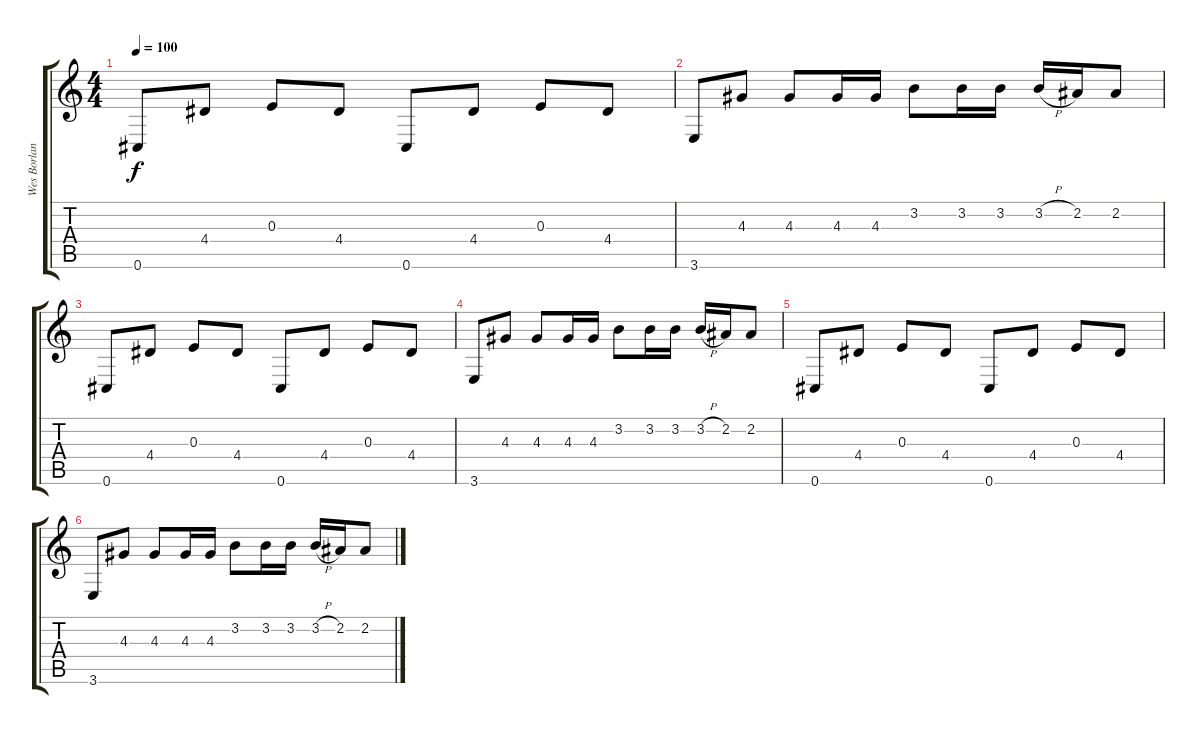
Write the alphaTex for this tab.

\track ("Wes Borland (Guitar)" "Wes Borlan") {instrument electricguitarclean}
\staff {score tabs}
\tuning (Db4 Ab3 E3 B2 Gb2 Db2) {hide}
\ts (4 4)
\tempo 100
\clef g2
\ks c
0.6.8{dy f} 4.4.8 0.3.8 4.4.8 0.6.8 4.4.8 0.3.8 4.4.8 |
3.6.8{volume 7} 4.3.8 4.3.8 4.3.16 4.3.16 3.2.8 3.2.16 3.2.16 3.2{h}.16 2.2.16 2.2.8 |
0.6.8 4.4.8 0.3.8 4.4.8 0.6.8 4.4.8 0.3.8 4.4.8 |
3.6.8{volume 5} 4.3.8 4.3.8 4.3.16 4.3.16 3.2.8 3.2.16 3.2.16 3.2{h}.16 2.2.16 2.2.8 |
0.6.8 4.4.8 0.3.8 4.4.8 0.6.8 4.4.8 0.3.8 4.4.8 |
3.6.8{volume 3} 4.3.8 4.3.8 4.3.16 4.3.16 3.2.8 3.2.16 3.2.16 3.2{h}.16 2.2.16 2.2.8
